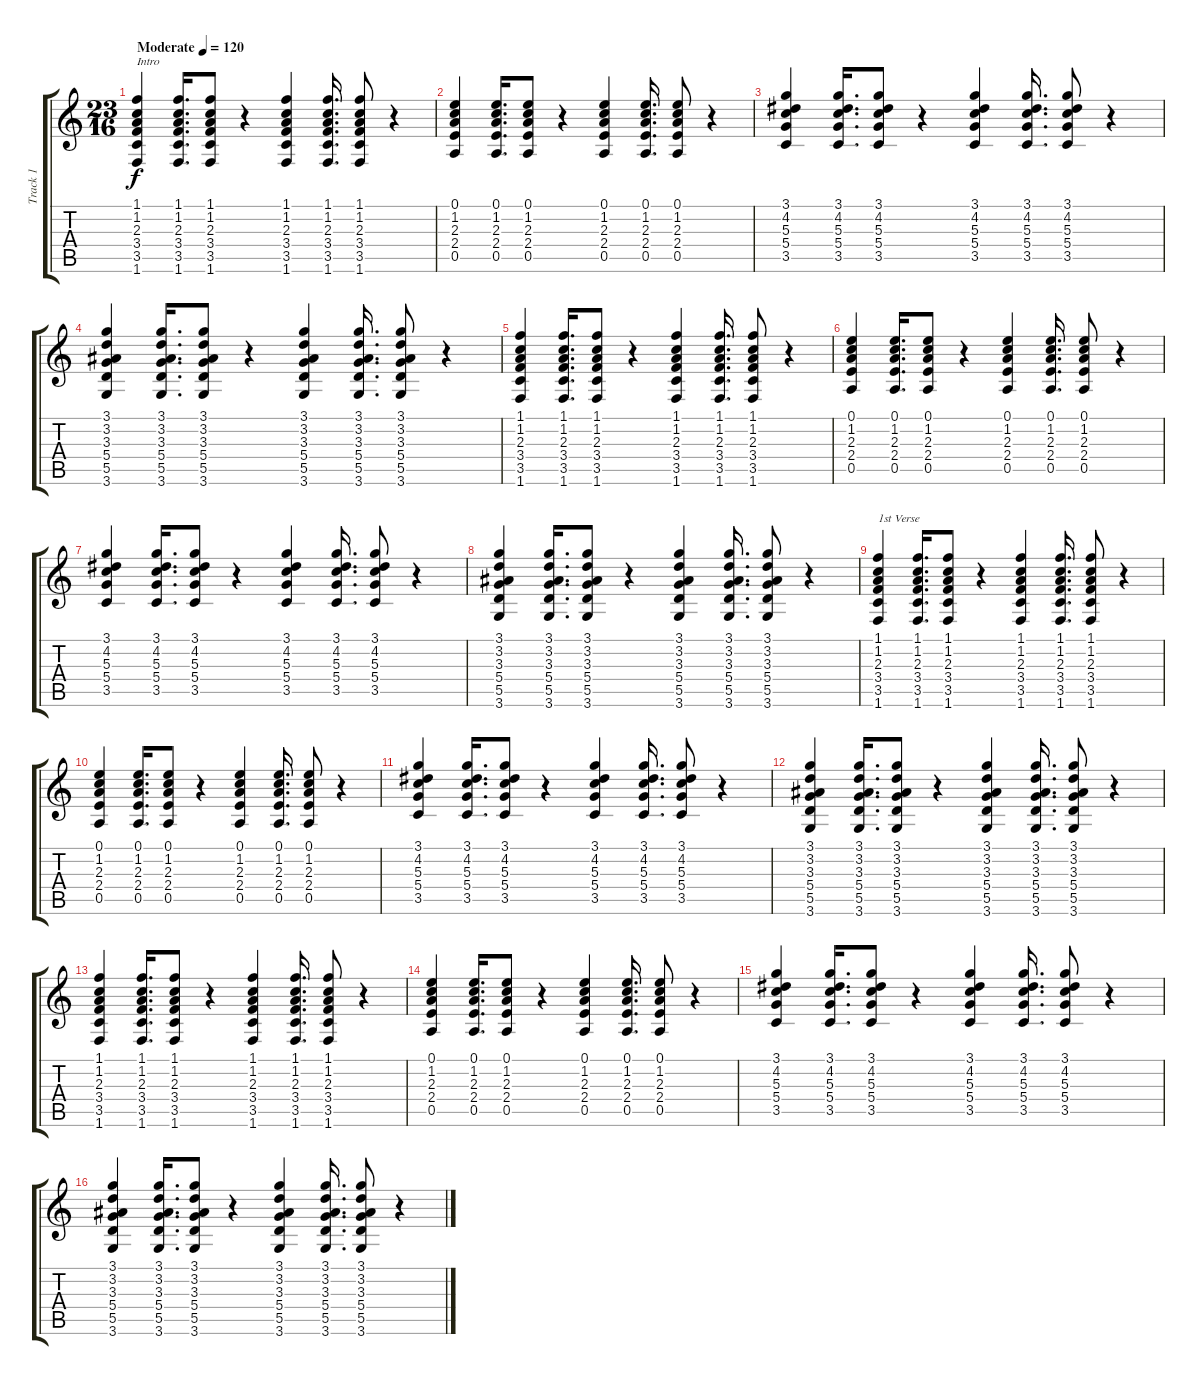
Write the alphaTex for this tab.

\track ("Track 1" "Track 1") {instrument acousticguitarsteel}
\staff {score tabs}
\tuning (E4 B3 G3 D3 A2 E2) {hide}
\ts (23 16)
\tempo (120 "Moderate")
\clef g2
\ks c
(1.1 1.2 2.3 3.4 3.5 1.6).4{txt "Intro" dy f instrument acousticguitarsteel} (1.1 1.2 2.3 3.4 3.5 1.6).16{d} (1.1 1.2 2.3 3.4 3.5 1.6).8 r.4 (1.1 1.2 2.3 3.4 3.5 1.6).4 (1.1 1.2 2.3 3.4 3.5 1.6).16{d} (1.1 1.2 2.3 3.4 3.5 1.6).8 r.4 |
(0.1 1.2 2.3 2.4 0.5).4 (0.1 1.2 2.3 2.4 0.5).16{d} (0.1 1.2 2.3 2.4 0.5).8 r.4 (0.1 1.2 2.3 2.4 0.5).4 (0.1 1.2 2.3 2.4 0.5).16{d} (0.1 1.2 2.3 2.4 0.5).8 r.4 |
(3.1 4.2 5.3 5.4 3.5).4 (3.1 4.2 5.3 5.4 3.5).16{d} (3.1 4.2 5.3 5.4 3.5).8 r.4 (3.1 4.2 5.3 5.4 3.5).4 (3.1 4.2 5.3 5.4 3.5).16{d} (3.1 4.2 5.3 5.4 3.5).8 r.4 |
(3.1 3.2 3.3 5.4 5.5 3.6).4 (3.1 3.2 3.3 5.4 5.5 3.6).16{d} (3.1 3.2 3.3 5.4 5.5 3.6).8 r.4 (3.1 3.2 3.3 5.4 5.5 3.6).4 (3.1 3.2 3.3 5.4 5.5 3.6).16{d} (3.1 3.2 3.3 5.4 5.5 3.6).8 r.4 |
(1.1 1.2 2.3 3.4 3.5 1.6).4 (1.1 1.2 2.3 3.4 3.5 1.6).16{d} (1.1 1.2 2.3 3.4 3.5 1.6).8 r.4 (1.1 1.2 2.3 3.4 3.5 1.6).4 (1.1 1.2 2.3 3.4 3.5 1.6).16{d} (1.1 1.2 2.3 3.4 3.5 1.6).8 r.4 |
(0.1 1.2 2.3 2.4 0.5).4 (0.1 1.2 2.3 2.4 0.5).16{d} (0.1 1.2 2.3 2.4 0.5).8 r.4 (0.1 1.2 2.3 2.4 0.5).4 (0.1 1.2 2.3 2.4 0.5).16{d} (0.1 1.2 2.3 2.4 0.5).8 r.4 |
(3.1 4.2 5.3 5.4 3.5).4 (3.1 4.2 5.3 5.4 3.5).16{d} (3.1 4.2 5.3 5.4 3.5).8 r.4 (3.1 4.2 5.3 5.4 3.5).4 (3.1 4.2 5.3 5.4 3.5).16{d} (3.1 4.2 5.3 5.4 3.5).8 r.4 |
(3.1 3.2 3.3 5.4 5.5 3.6).4 (3.1 3.2 3.3 5.4 5.5 3.6).16{d} (3.1 3.2 3.3 5.4 5.5 3.6).8 r.4 (3.1 3.2 3.3 5.4 5.5 3.6).4 (3.1 3.2 3.3 5.4 5.5 3.6).16{d} (3.1 3.2 3.3 5.4 5.5 3.6).8 r.4 |
(1.1 1.2 2.3 3.4 3.5 1.6).4{txt "1st Verse"} (1.1 1.2 2.3 3.4 3.5 1.6).16{d} (1.1 1.2 2.3 3.4 3.5 1.6).8 r.4 (1.1 1.2 2.3 3.4 3.5 1.6).4 (1.1 1.2 2.3 3.4 3.5 1.6).16{d} (1.1 1.2 2.3 3.4 3.5 1.6).8 r.4 |
(0.1 1.2 2.3 2.4 0.5).4 (0.1 1.2 2.3 2.4 0.5).16{d} (0.1 1.2 2.3 2.4 0.5).8 r.4 (0.1 1.2 2.3 2.4 0.5).4 (0.1 1.2 2.3 2.4 0.5).16{d} (0.1 1.2 2.3 2.4 0.5).8 r.4 |
(3.1 4.2 5.3 5.4 3.5).4 (3.1 4.2 5.3 5.4 3.5).16{d} (3.1 4.2 5.3 5.4 3.5).8 r.4 (3.1 4.2 5.3 5.4 3.5).4 (3.1 4.2 5.3 5.4 3.5).16{d} (3.1 4.2 5.3 5.4 3.5).8 r.4 |
(3.1 3.2 3.3 5.4 5.5 3.6).4 (3.1 3.2 3.3 5.4 5.5 3.6).16{d} (3.1 3.2 3.3 5.4 5.5 3.6).8 r.4 (3.1 3.2 3.3 5.4 5.5 3.6).4 (3.1 3.2 3.3 5.4 5.5 3.6).16{d} (3.1 3.2 3.3 5.4 5.5 3.6).8 r.4 |
(1.1 1.2 2.3 3.4 3.5 1.6).4 (1.1 1.2 2.3 3.4 3.5 1.6).16{d} (1.1 1.2 2.3 3.4 3.5 1.6).8 r.4 (1.1 1.2 2.3 3.4 3.5 1.6).4 (1.1 1.2 2.3 3.4 3.5 1.6).16{d} (1.1 1.2 2.3 3.4 3.5 1.6).8 r.4 |
(0.1 1.2 2.3 2.4 0.5).4 (0.1 1.2 2.3 2.4 0.5).16{d} (0.1 1.2 2.3 2.4 0.5).8 r.4 (0.1 1.2 2.3 2.4 0.5).4 (0.1 1.2 2.3 2.4 0.5).16{d} (0.1 1.2 2.3 2.4 0.5).8 r.4 |
(3.1 4.2 5.3 5.4 3.5).4 (3.1 4.2 5.3 5.4 3.5).16{d} (3.1 4.2 5.3 5.4 3.5).8 r.4 (3.1 4.2 5.3 5.4 3.5).4 (3.1 4.2 5.3 5.4 3.5).16{d} (3.1 4.2 5.3 5.4 3.5).8 r.4 |
(3.1 3.2 3.3 5.4 5.5 3.6).4 (3.1 3.2 3.3 5.4 5.5 3.6).16{d} (3.1 3.2 3.3 5.4 5.5 3.6).8 r.4 (3.1 3.2 3.3 5.4 5.5 3.6).4 (3.1 3.2 3.3 5.4 5.5 3.6).16{d} (3.1 3.2 3.3 5.4 5.5 3.6).8 r.4
